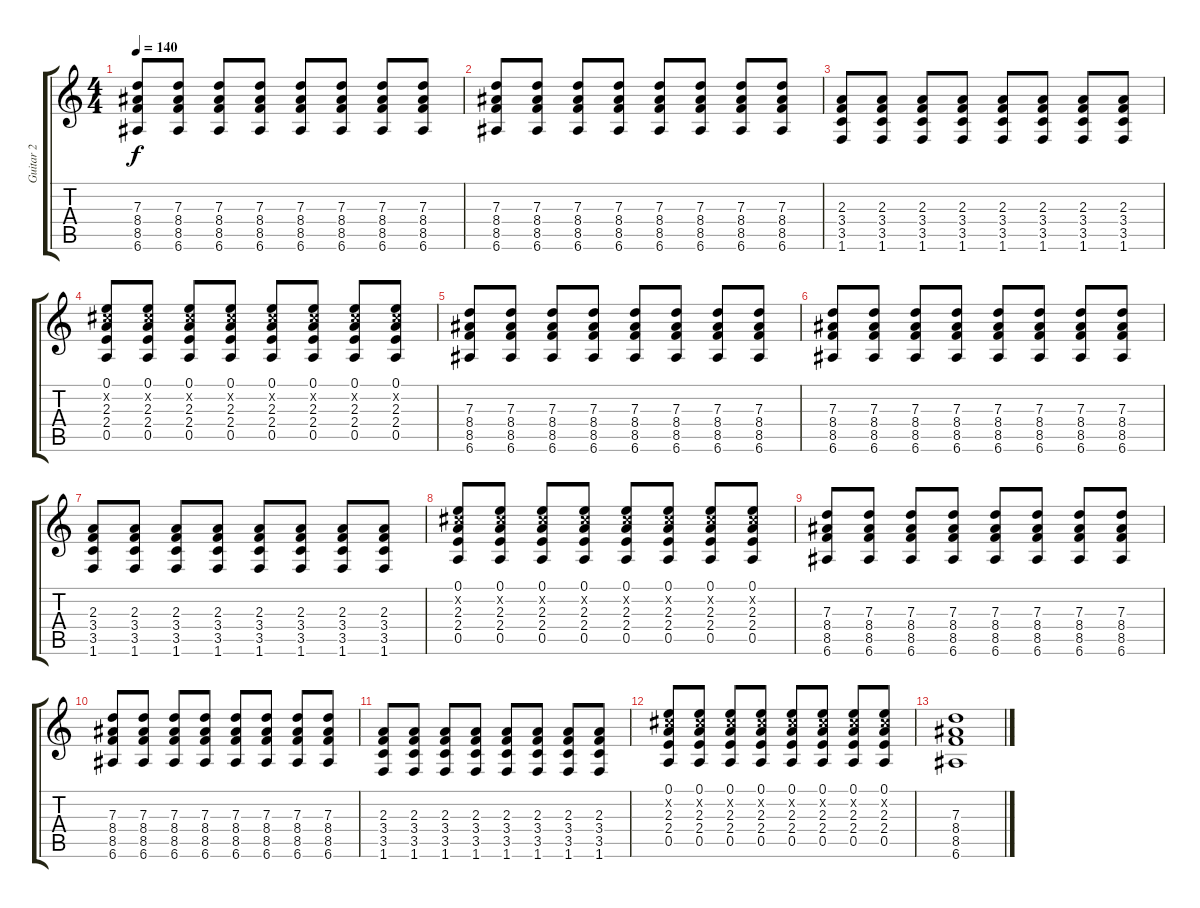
\track ("Guitar 2" "Guitar 2") {instrument acousticguitarnylon}
\staff {score tabs}
\tuning (E4 B3 G3 D3 A2 E2) {hide}
\ts (4 4)
\tempo 140
\clef g2
\ks c
(7.3 8.4 8.5 6.6).8{dy f} (7.3 8.4 8.5 6.6).8 (7.3 8.4 8.5 6.6).8 (7.3 8.4 8.5 6.6).8 (7.3 8.4 8.5 6.6).8 (7.3 8.4 8.5 6.6).8 (7.3 8.4 8.5 6.6).8 (7.3 8.4 8.5 6.6).8 |
(7.3 8.4 8.5 6.6).8 (7.3 8.4 8.5 6.6).8 (7.3 8.4 8.5 6.6).8 (7.3 8.4 8.5 6.6).8 (7.3 8.4 8.5 6.6).8 (7.3 8.4 8.5 6.6).8 (7.3 8.4 8.5 6.6).8 (7.3 8.4 8.5 6.6).8 |
(2.3 3.4 3.5 1.6).8 (2.3 3.4 3.5 1.6).8 (2.3 3.4 3.5 1.6).8 (2.3 3.4 3.5 1.6).8 (2.3 3.4 3.5 1.6).8 (2.3 3.4 3.5 1.6).8 (2.3 3.4 3.5 1.6).8 (2.3 3.4 3.5 1.6).8 |
(0.1 2.2{x} 2.3 2.4 0.5).8 (0.1 2.2{x} 2.3 2.4 0.5).8 (0.1 2.2{x} 2.3 2.4 0.5).8 (0.1 2.2{x} 2.3 2.4 0.5).8 (0.1 2.2{x} 2.3 2.4 0.5).8 (0.1 2.2{x} 2.3 2.4 0.5).8 (0.1 2.2{x} 2.3 2.4 0.5).8 (0.1 2.2{x} 2.3 2.4 0.5).8 |
(7.3 8.4 8.5 6.6).8 (7.3 8.4 8.5 6.6).8 (7.3 8.4 8.5 6.6).8 (7.3 8.4 8.5 6.6).8 (7.3 8.4 8.5 6.6).8 (7.3 8.4 8.5 6.6).8 (7.3 8.4 8.5 6.6).8 (7.3 8.4 8.5 6.6).8 |
(7.3 8.4 8.5 6.6).8 (7.3 8.4 8.5 6.6).8 (7.3 8.4 8.5 6.6).8 (7.3 8.4 8.5 6.6).8 (7.3 8.4 8.5 6.6).8 (7.3 8.4 8.5 6.6).8 (7.3 8.4 8.5 6.6).8 (7.3 8.4 8.5 6.6).8 |
(2.3 3.4 3.5 1.6).8 (2.3 3.4 3.5 1.6).8 (2.3 3.4 3.5 1.6).8 (2.3 3.4 3.5 1.6).8 (2.3 3.4 3.5 1.6).8 (2.3 3.4 3.5 1.6).8 (2.3 3.4 3.5 1.6).8 (2.3 3.4 3.5 1.6).8 |
(0.1 2.2{x} 2.3 2.4 0.5).8 (0.1 2.2{x} 2.3 2.4 0.5).8 (0.1 2.2{x} 2.3 2.4 0.5).8 (0.1 2.2{x} 2.3 2.4 0.5).8 (0.1 2.2{x} 2.3 2.4 0.5).8 (0.1 2.2{x} 2.3 2.4 0.5).8 (0.1 2.2{x} 2.3 2.4 0.5).8 (0.1 2.2{x} 2.3 2.4 0.5).8 |
(7.3 8.4 8.5 6.6).8 (7.3 8.4 8.5 6.6).8 (7.3 8.4 8.5 6.6).8 (7.3 8.4 8.5 6.6).8 (7.3 8.4 8.5 6.6).8 (7.3 8.4 8.5 6.6).8 (7.3 8.4 8.5 6.6).8 (7.3 8.4 8.5 6.6).8 |
(7.3 8.4 8.5 6.6).8 (7.3 8.4 8.5 6.6).8 (7.3 8.4 8.5 6.6).8 (7.3 8.4 8.5 6.6).8 (7.3 8.4 8.5 6.6).8 (7.3 8.4 8.5 6.6).8 (7.3 8.4 8.5 6.6).8 (7.3 8.4 8.5 6.6).8 |
(2.3 3.4 3.5 1.6).8 (2.3 3.4 3.5 1.6).8 (2.3 3.4 3.5 1.6).8 (2.3 3.4 3.5 1.6).8 (2.3 3.4 3.5 1.6).8 (2.3 3.4 3.5 1.6).8 (2.3 3.4 3.5 1.6).8 (2.3 3.4 3.5 1.6).8 |
(0.1 2.2{x} 2.3 2.4 0.5).8 (0.1 2.2{x} 2.3 2.4 0.5).8 (0.1 2.2{x} 2.3 2.4 0.5).8 (0.1 2.2{x} 2.3 2.4 0.5).8 (0.1 2.2{x} 2.3 2.4 0.5).8 (0.1 2.2{x} 2.3 2.4 0.5).8 (0.1 2.2{x} 2.3 2.4 0.5).8 (0.1 2.2{x} 2.3 2.4 0.5).8 |
(7.3 8.4 8.5 6.6).1
